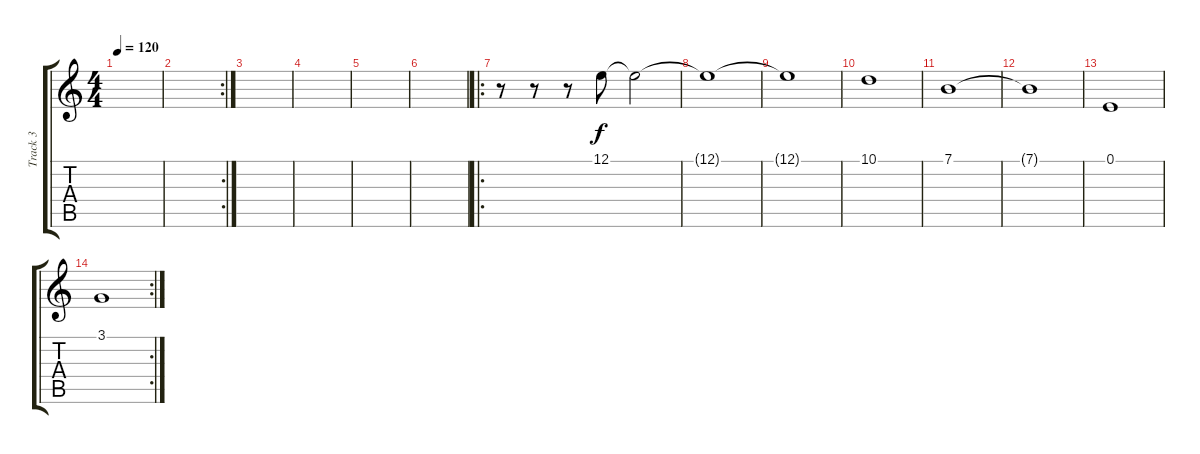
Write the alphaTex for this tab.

\track ("Track 3" "Track 3") {instrument pad8sweep}
\staff {score tabs}
\tuning (E4 B3 G3 D3 A2 E2) {hide}
\ts (4 4)
\tempo 120
\clef g2
\ks c
|
\rc 2
|
|
|
|
|
\ro
r.8 r.8 r.8 12.1.8{volume 13} 12.1{t}.2 |
12.1{t}.1 |
12.1{t}.1 |
10.1.1 |
7.1.1 |
7.1{t}.1 |
0.1.1 |
\rc 2
3.1.1
